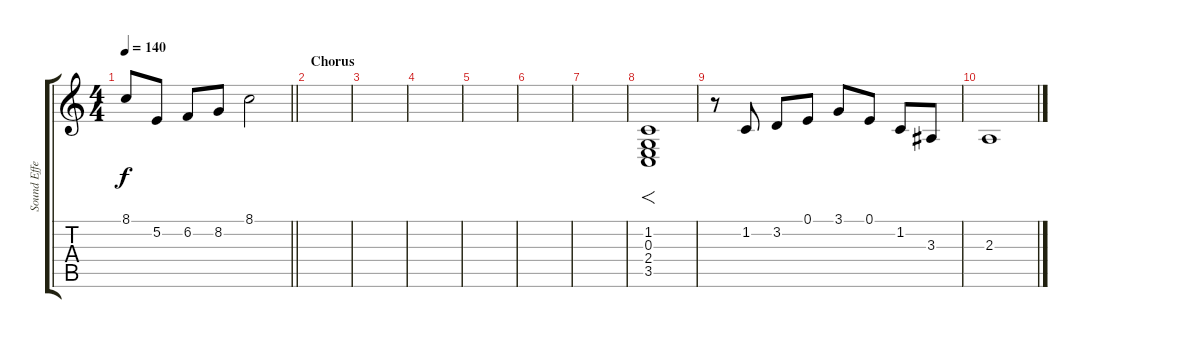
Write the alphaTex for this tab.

\track ("Sound Effect" "Sound Effe") {instrument tangoaccordion}
\staff {score tabs}
\tuning (E4 B3 G3 D3 A2 E2) {hide}
\ts (4 4)
\tempo 140
\clef g2
\barLineRight lightlight
\ks c
8.1{t}.8{dy f} 5.2.8 6.2.8 8.2.8 8.1.2 |
\section ("" "Chorus")
|
|
|
|
|
|
(1.2 0.3 2.4 3.5).1{f} |
r.8 1.2.8 3.2.8 0.1.8 3.1.8 0.1.8 1.2.8 3.3.8 |
2.3.1
